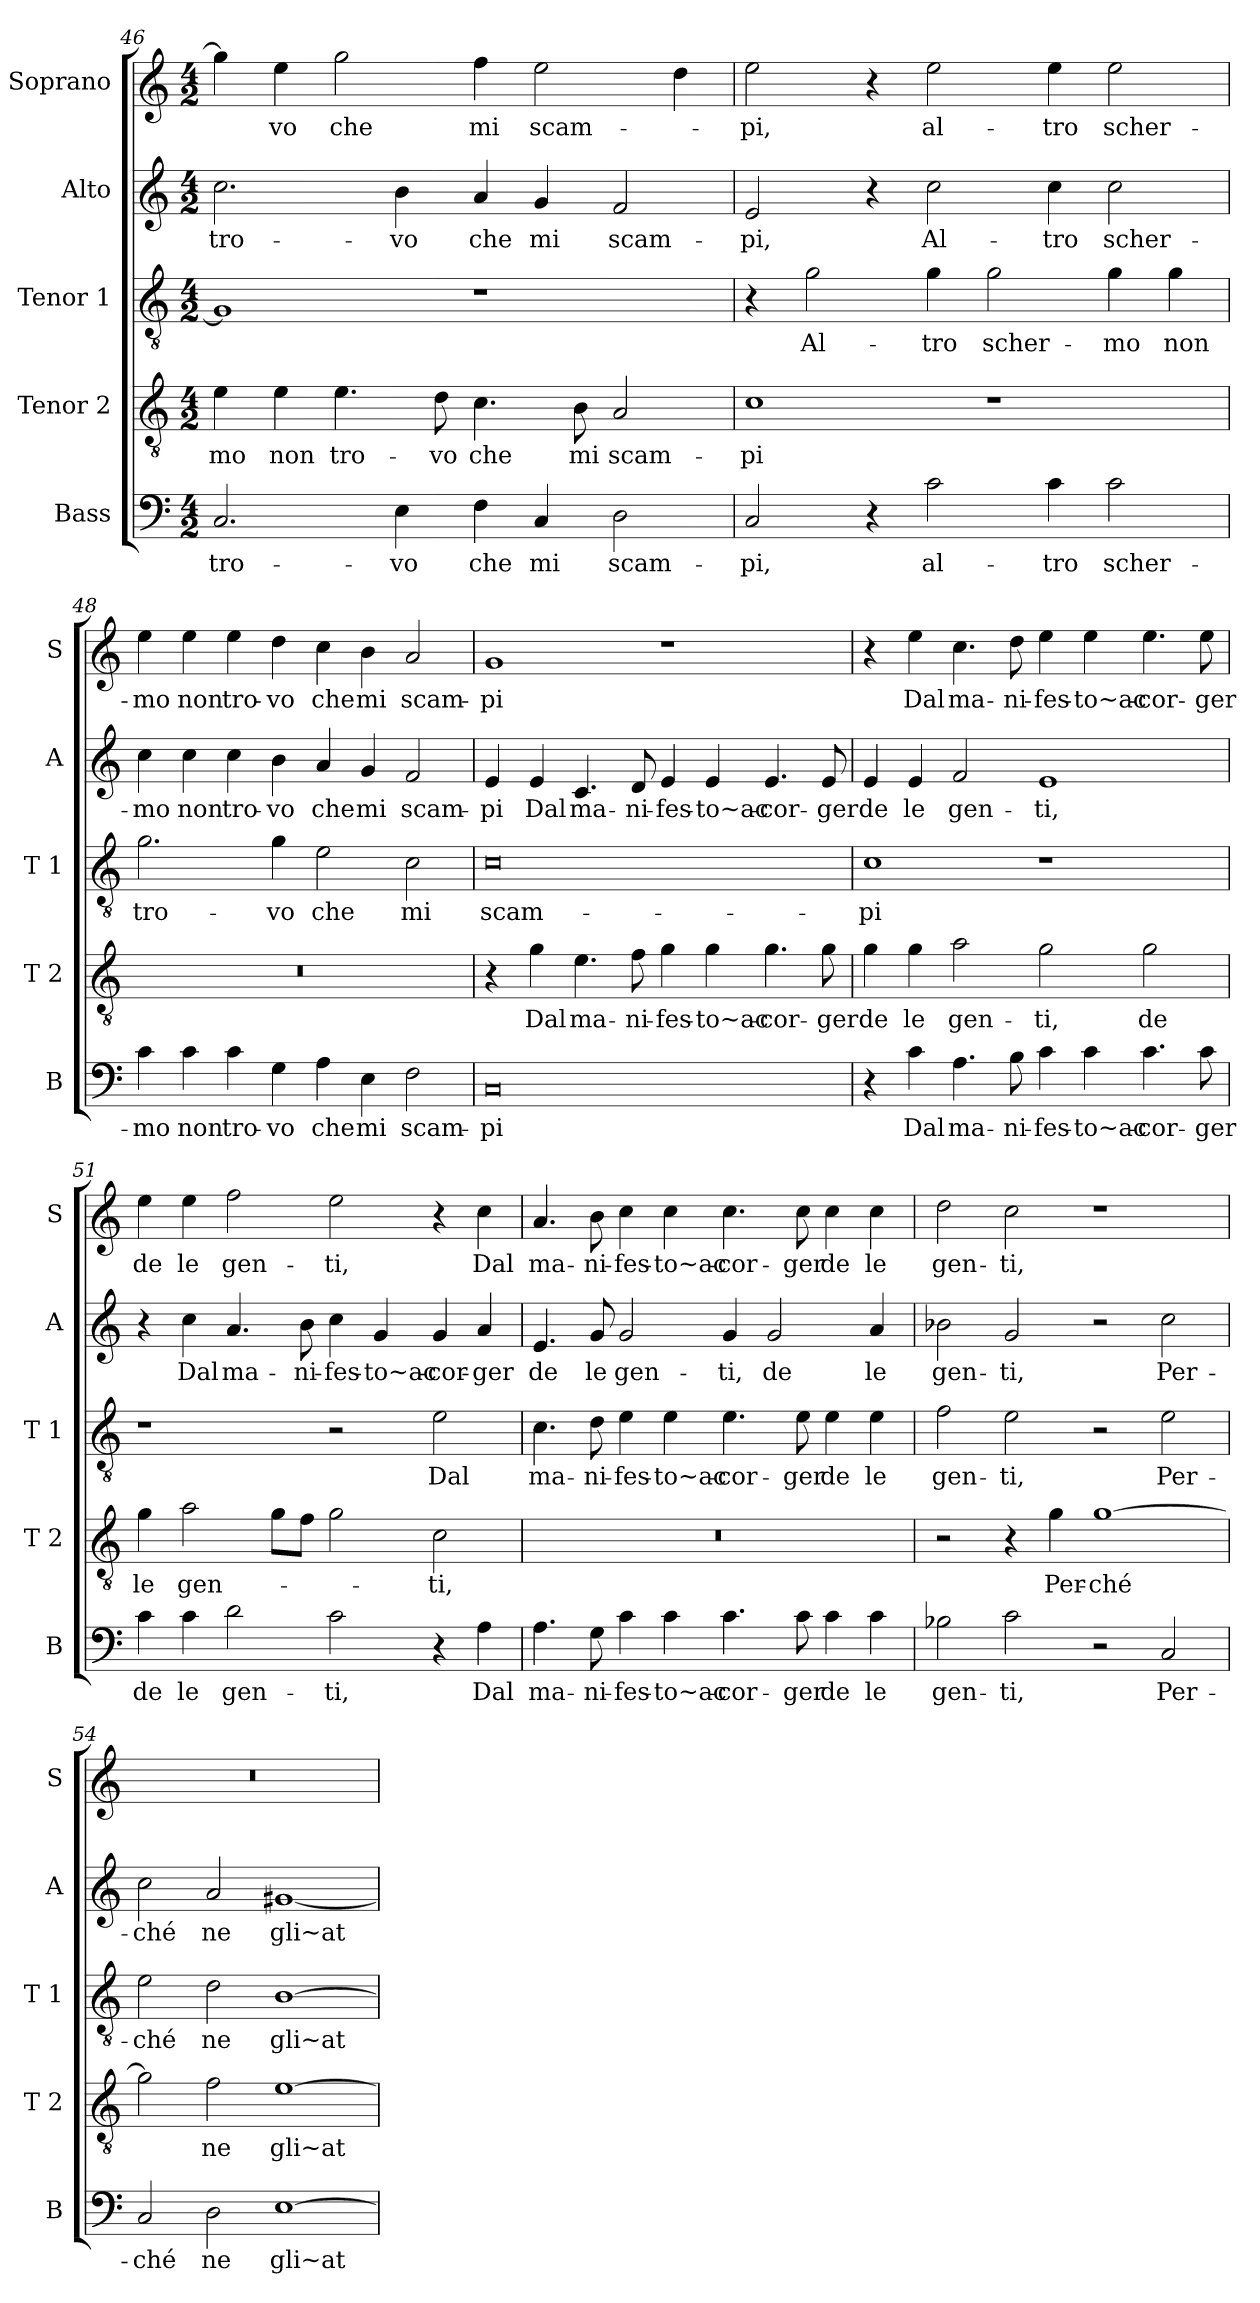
**kern	**text	**kern	**text	**kern	**text	**kern	**text	**kern	**text
*part5	*part5	*part4	*part4	*part3	*part3	*part2	*part2	*part1	*part1
*staff5	*staff5	*staff4	*staff4	*staff3	*staff3	*staff2	*staff2	*staff1	*staff1
*I"Bass	*	*I"Tenor 2	*	*I"Tenor 1	*	*I"Alto	*	*I"Soprano	*
*I'B	*	*I'T 2	*	*I'T 1	*	*I'A	*	*I'S	*
*clefF4	*	*clefGv2	*	*clefGv2	*	*clefG2	*	*clefG2	*
*k[]	*	*k[]	*	*k[]	*	*k[]	*	*k[]	*
*C:	*	*C:	*	*C:	*	*C:	*	*C:	*
*M4/2	*	*M4/2	*	*M4/2	*	*M4/2	*	*M4/2	*
=46	=46	=46	=46	=46	=46	=46	=46	=46	=46
!	!LO:LY:b	!	!LO:LY:b	!	!	!	!LO:LY:b	!	!
2.C/	tro-	4e\	-mo	1G]	.	2.cc\	tro-	4gg\]	.
!	!	!	!LO:LY:b	!	!	!	!	!	!LO:LY:b
.	.	4e\	non	.	.	.	.	4ee\	-vo
!	!	!	!LO:LY:b	!	!	!	!	!	!LO:LY:b
.	.	4.e\	tro-	.	.	.	.	2gg\	che
!	!LO:LY:b	!	!	!	!	!	!LO:LY:b	!	!
4E\	-vo	.	.	.	.	4b\	-vo	.	.
!	!	!	!LO:LY:b	!	!	!	!	!	!
.	.	8d\	-vo	.	.	.	.	.	.
!	!LO:LY:b	!	!LO:LY:b	!	!	!	!LO:LY:b	!	!LO:LY:b
4F\	che	4.c\	che	1r	.	4a/	che	4ff\	mi
!	!LO:LY:b	!	!	!	!	!	!LO:LY:b	!	!LO:LY:b
4C/	mi	.	.	.	.	4g/	mi	2ee\	scam-
!	!	!	!LO:LY:b	!	!	!	!	!	!
.	.	8B\	mi	.	.	.	.	.	.
!	!LO:LY:b	!	!LO:LY:b	!	!	!	!LO:LY:b	!	!
2D\	scam-	2A/	scam-	.	.	2f/	scam-	.	.
.	.	.	.	.	.	.	.	4dd\	.
=47	=47	=47	=47	=47	=47	=47	=47	=47	=47
!	!LO:LY:b	!	!LO:LY:b	!	!	!	!LO:LY:b	!	!LO:LY:b
2C/	-pi,	1c	-pi	4r	.	2e/	-pi,	2ee\	-pi,
!	!	!	!	!	!LO:LY:b	!	!	!	!
.	.	.	.	2g\	Al-	.	.	.	.
4r	.	.	.	.	.	4r	.	4r	.
!	!LO:LY:b	!	!	!	!LO:LY:b	!	!LO:LY:b	!	!LO:LY:b
2c\	al-	.	.	4g\	-tro	2cc\	Al-	2ee\	al-
!	!	!	!	!	!LO:LY:b	!	!	!	!
.	.	1r	.	2g\	scher-	.	.	.	.
!	!LO:LY:b	!	!	!	!	!	!LO:LY:b	!	!LO:LY:b
4c\	-tro	.	.	.	.	4cc\	-tro	4ee\	-tro
!	!LO:LY:b	!	!	!	!LO:LY:b	!	!LO:LY:b	!	!LO:LY:b
2c\	scher-	.	.	4g\	-mo	2cc\	scher-	2ee\	scher-
!	!	!	!	!	!LO:LY:b	!	!	!	!
.	.	.	.	4g\	non	.	.	.	.
!!LO:LB:g=z
=48	=48	=48	=48	=48	=48	=48	=48	=48	=48
!	!LO:LY:b	!	!	!	!LO:LY:b	!	!LO:LY:b	!	!LO:LY:b
4c\	-mo	0r	.	2.g\	tro-	4cc\	-mo	4ee\	-mo
!	!LO:LY:b	!	!	!	!	!	!LO:LY:b	!	!LO:LY:b
4c\	non	.	.	.	.	4cc\	non	4ee\	non
!	!LO:LY:b	!	!	!	!	!	!LO:LY:b	!	!LO:LY:b
4c\	tro-	.	.	.	.	4cc\	tro-	4ee\	tro-
!	!LO:LY:b	!	!	!	!LO:LY:b	!	!LO:LY:b	!	!LO:LY:b
4G\	-vo	.	.	4g\	-vo	4b\	-vo	4dd\	-vo
!	!LO:LY:b	!	!	!	!LO:LY:b	!	!LO:LY:b	!	!LO:LY:b
4A\	che	.	.	2e\	che	4a/	che	4cc\	che
!	!LO:LY:b	!	!	!	!	!	!LO:LY:b	!	!LO:LY:b
4E\	mi	.	.	.	.	4g/	mi	4b\	mi
!	!LO:LY:b	!	!	!	!LO:LY:b	!	!LO:LY:b	!	!LO:LY:b
2F\	scam-	.	.	2c\	mi	2f/	scam-	2a/	scam-
=49	=49	=49	=49	=49	=49	=49	=49	=49	=49
!	!LO:LY:b	!	!	!	!LO:LY:b	!	!LO:LY:b	!	!LO:LY:b
0C	-pi	4r	.	0c	scam-	4e/	-pi	1g	-pi
!	!	!	!LO:LY:b	!	!	!	!LO:LY:b	!	!
.	.	4g\	Dal	.	.	4e/	Dal	.	.
!	!	!	!LO:LY:b	!	!	!	!LO:LY:b	!	!
.	.	4.e\	ma-	.	.	4.c/	ma-	.	.
!	!	!	!LO:LY:b	!	!	!	!LO:LY:b	!	!
.	.	8f\	-ni-	.	.	8d/	-ni-	.	.
!	!	!	!LO:LY:b	!	!	!	!LO:LY:b	!	!
.	.	4g\	-fes-	.	.	4e/	-fes-	1r	.
!	!	!	!LO:LY:b	!	!	!	!LO:LY:b	!	!
.	.	4g\	-to~ac-	.	.	4e/	-to~ac-	.	.
!	!	!	!LO:LY:b	!	!	!	!LO:LY:b	!	!
.	.	4.g\	-cor-	.	.	4.e/	-cor-	.	.
!	!	!	!LO:LY:b	!	!	!	!LO:LY:b	!	!
.	.	8g\	-ger	.	.	8e/	-ger	.	.
=50	=50	=50	=50	=50	=50	=50	=50	=50	=50
!	!	!	!LO:LY:b	!	!LO:LY:b	!	!LO:LY:b	!	!
4r	.	4g\	de	1c	-pi	4e/	de	4r	.
!	!LO:LY:b	!	!LO:LY:b	!	!	!	!LO:LY:b	!	!LO:LY:b
4c\	Dal	4g\	le	.	.	4e/	le	4ee\	Dal
!	!LO:LY:b	!	!LO:LY:b	!	!	!	!LO:LY:b	!	!LO:LY:b
4.A\	ma-	2a\	gen-	.	.	2f/	gen-	4.cc\	ma-
!	!LO:LY:b	!	!	!	!	!	!	!	!LO:LY:b
8B\	-ni-	.	.	.	.	.	.	8dd\	-ni-
!	!LO:LY:b	!	!LO:LY:b	!	!	!	!LO:LY:b	!	!LO:LY:b
4c\	-fes-	2g\	-ti,	1r	.	1e	-ti,	4ee\	-fes-
!	!LO:LY:b	!	!	!	!	!	!	!	!LO:LY:b
4c\	-to~ac-	.	.	.	.	.	.	4ee\	-to~ac-
!	!LO:LY:b	!	!LO:LY:b	!	!	!	!	!	!LO:LY:b
4.c\	-cor-	2g\	de	.	.	.	.	4.ee\	-cor-
!	!LO:LY:b	!	!	!	!	!	!	!	!LO:LY:b
8c\	-ger	.	.	.	.	.	.	8ee\	-ger
!!LO:LB:g=z
=51	=51	=51	=51	=51	=51	=51	=51	=51	=51
!	!LO:LY:b	!	!LO:LY:b	!	!	!	!	!	!LO:LY:b
4c\	de	4g\	le	1r	.	4r	.	4ee\	de
!	!LO:LY:b	!	!LO:LY:b	!	!	!	!LO:LY:b	!	!LO:LY:b
4c\	le	2a\	gen-	.	.	4cc\	Dal	4ee\	le
!	!LO:LY:b	!	!	!	!	!	!LO:LY:b	!	!LO:LY:b
2d\	gen-	.	.	.	.	4.a/	ma-	2ff\	gen-
.	.	8g\L	.	.	.	.	.	.	.
!	!	!	!	!	!	!	!LO:LY:b	!	!
.	.	8f\J	.	.	.	8b\	-ni-	.	.
!	!LO:LY:b	!	!	!	!	!	!LO:LY:b	!	!LO:LY:b
2c\	-ti,	2g\	.	2r	.	4cc\	-fes-	2ee\	-ti,
!	!	!	!	!	!	!	!LO:LY:b	!	!
.	.	.	.	.	.	4g/	-to~ac-	.	.
!	!	!	!LO:LY:b	!	!LO:LY:b	!	!LO:LY:b	!	!
4r	.	2c\	-ti,	2e\	Dal	4g/	-cor-	4r	.
!	!LO:LY:b	!	!	!	!	!	!LO:LY:b	!	!LO:LY:b
4A\	Dal	.	.	.	.	4a/	-ger	4cc\	Dal
=52	=52	=52	=52	=52	=52	=52	=52	=52	=52
!	!LO:LY:b	!	!	!	!LO:LY:b	!	!LO:LY:b	!	!LO:LY:b
4.A\	ma-	0r	.	4.c\	ma-	4.e/	de	4.a/	ma-
!	!LO:LY:b	!	!	!	!LO:LY:b	!	!LO:LY:b	!	!LO:LY:b
8G\	-ni-	.	.	8d\	-ni-	8g/	le	8b\	-ni-
!	!LO:LY:b	!	!	!	!LO:LY:b	!	!LO:LY:b	!	!LO:LY:b
4c\	-fes-	.	.	4e\	-fes-	2g/	gen-	4cc\	-fes-
!	!LO:LY:b	!	!	!	!LO:LY:b	!	!	!	!LO:LY:b
4c\	-to~ac-	.	.	4e\	-to~ac-	.	.	4cc\	-to~ac-
!	!LO:LY:b	!	!	!	!LO:LY:b	!	!LO:LY:b	!	!LO:LY:b
4.c\	-cor-	.	.	4.e\	-cor-	4g/	-ti,	4.cc\	-cor-
!	!	!	!	!	!	!	!LO:LY:b	!	!
.	.	.	.	.	.	2g/	de	.	.
!	!LO:LY:b	!	!	!	!LO:LY:b	!	!	!	!LO:LY:b
8c\	-ger	.	.	8e\	-ger	.	.	8cc\	-ger
!	!LO:LY:b	!	!	!	!LO:LY:b	!	!	!	!LO:LY:b
4c\	de	.	.	4e\	de	.	.	4cc\	de
!	!LO:LY:b	!	!	!	!LO:LY:b	!	!LO:LY:b	!	!LO:LY:b
4c\	le	.	.	4e\	le	4a/	le	4cc\	le
=53	=53	=53	=53	=53	=53	=53	=53	=53	=53
!	!LO:LY:b	!	!	!	!LO:LY:b	!	!LO:LY:b	!	!LO:LY:b
2B-X\	gen-	2r	.	2f\	gen-	2b-X\	gen-	2dd\	gen-
!	!LO:LY:b	!	!	!	!LO:LY:b	!	!LO:LY:b	!	!LO:LY:b
2c\	-ti,	4r	.	2e\	-ti,	2g/	-ti,	2cc\	-ti,
!	!	!	!LO:LY:b	!	!	!	!	!	!
.	.	4g\	Per-	.	.	.	.	.	.
!	!	!	!LO:LY:b	!	!	!	!	!	!
2r	.	[1g	-ché	2r	.	2r	.	1r	.
!	!LO:LY:b	!	!	!	!LO:LY:b	!	!LO:LY:b	!	!
2C/	Per-	.	.	2e\	Per-	2cc\	Per-	.	.
=54	=54	=54	=54	=54	=54	=54	=54	=54	=54
!	!LO:LY:b	!	!	!	!LO:LY:b	!	!LO:LY:b	!	!
2C/	-ché	2g\]	.	2e\	-ché	2cc\	-ché	0r	.
!	!LO:LY:b	!	!LO:LY:b	!	!LO:LY:b	!	!LO:LY:b	!	!
2D\	ne	2f\	ne	2d\	ne	2a/	ne	.	.
!	!LO:LY:b	!	!LO:LY:b	!	!LO:LY:b	!	!LO:LY:b	!	!
[1E	gli~at-	[1e	gli~at-	[1B	gli~at-	[1g#X	gli~at-	.	.
=	=	=	=	=	=	=	=	=	=
*-	*-	*-	*-	*-	*-	*-	*-	*-	*-
